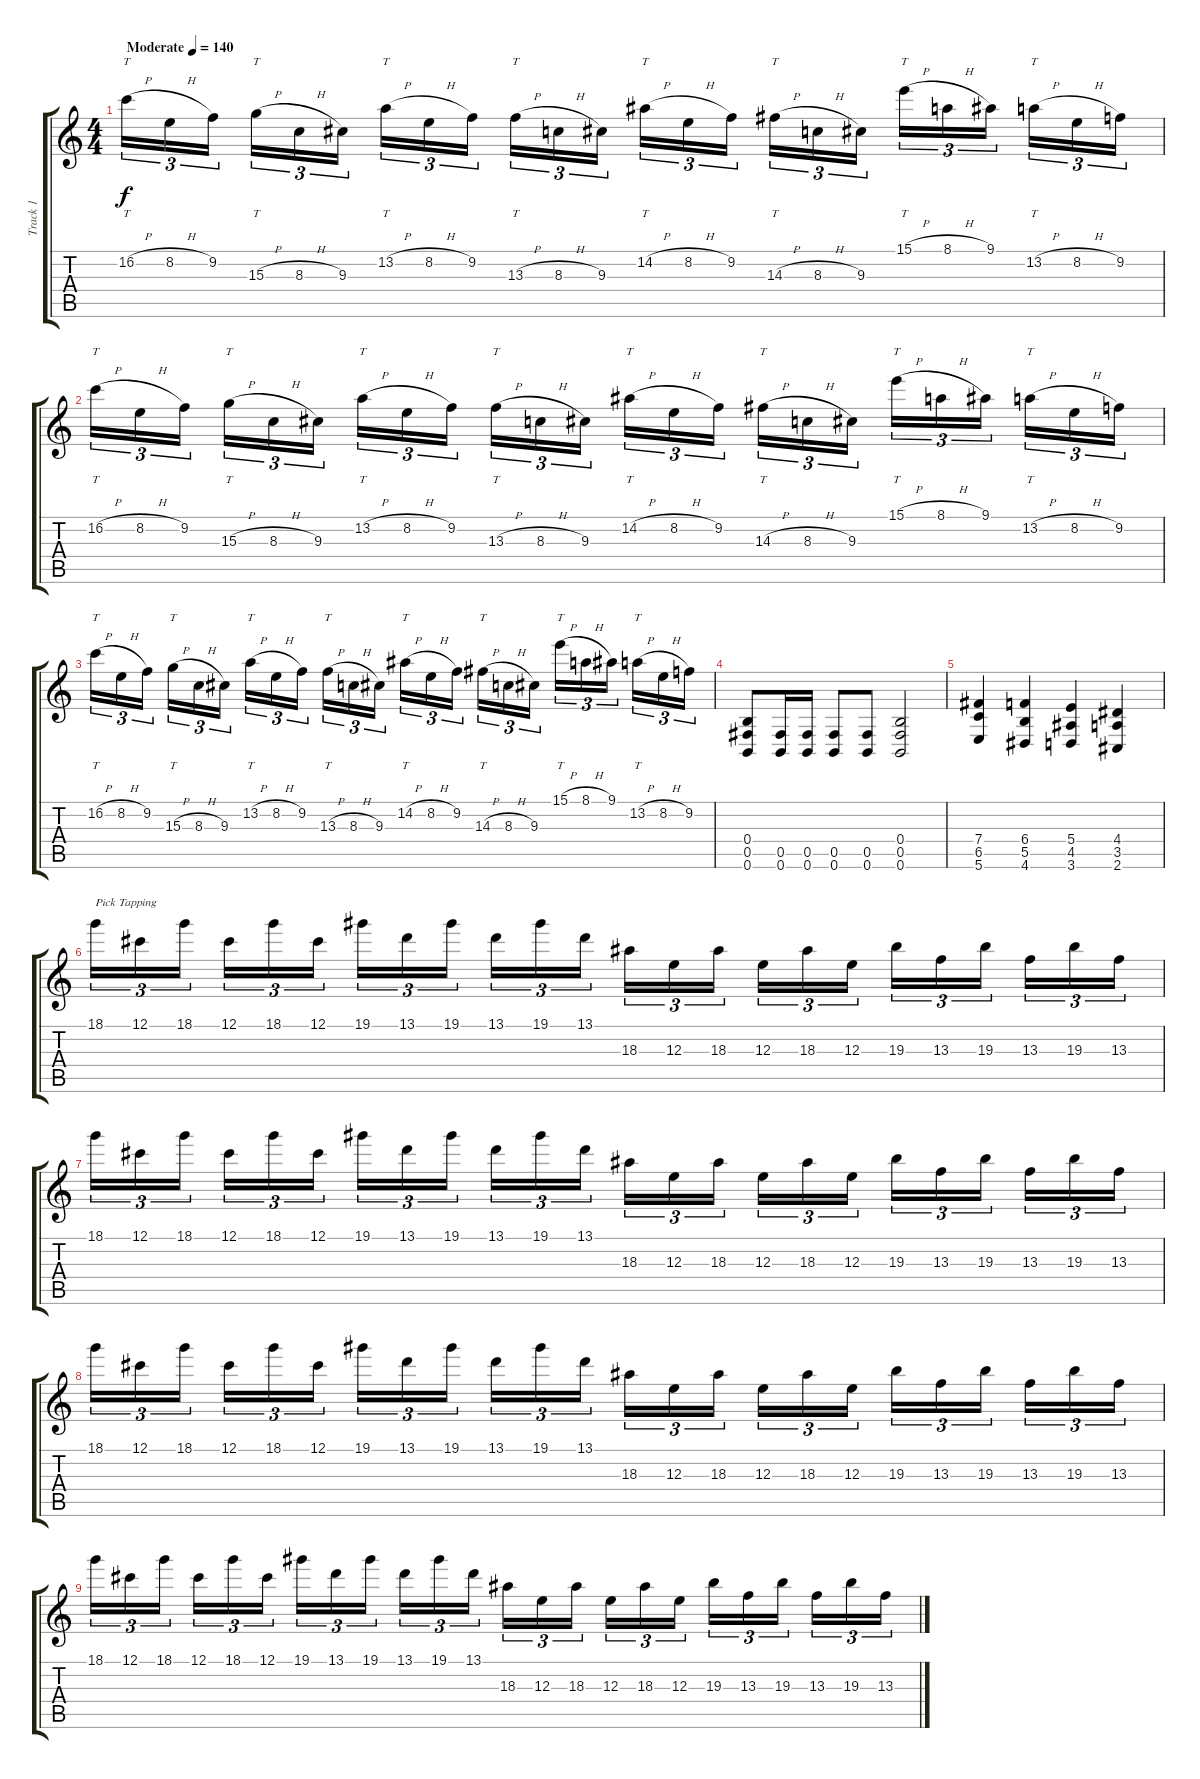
\track ("Track 1" "Track 1") {instrument distortionguitar}
\staff {score tabs}
\tuning (Db4 Ab3 E3 B2 Gb2 B1) {hide}
\ts (4 4)
\tempo (140 "Moderate")
\clef g2
\ks c
16.2{h}.16{tt tu (3 2) dy f instrument distortionguitar} 8.2{h}.16{tu (3 2)} 9.2.16{tu (3 2) beam splitsecondary} 15.3{h}.16{tt tu (3 2)} 8.3{h}.16{tu (3 2)} 9.3.16{tu (3 2)} 13.2{h}.16{tt tu (3 2)} 8.2{h}.16{tu (3 2)} 9.2.16{tu (3 2) beam splitsecondary} 13.3{h}.16{tt tu (3 2)} 8.3{h}.16{tu (3 2)} 9.3.16{tu (3 2)} 14.2{h}.16{tt tu (3 2)} 8.2{h}.16{tu (3 2)} 9.2.16{tu (3 2) beam splitsecondary} 14.3{h}.16{tt tu (3 2)} 8.3{h}.16{tu (3 2)} 9.3.16{tu (3 2)} 15.1{h}.16{tt tu (3 2)} 8.1{h}.16{tu (3 2)} 9.1.16{tu (3 2) beam splitsecondary} 13.2{h}.16{tt tu (3 2)} 8.2{h}.16{tu (3 2)} 9.2.16{tu (3 2)} |
16.2{h}.16{tt tu (3 2)} 8.2{h}.16{tu (3 2)} 9.2.16{tu (3 2) beam splitsecondary} 15.3{h}.16{tt tu (3 2)} 8.3{h}.16{tu (3 2)} 9.3.16{tu (3 2)} 13.2{h}.16{tt tu (3 2)} 8.2{h}.16{tu (3 2)} 9.2.16{tu (3 2) beam splitsecondary} 13.3{h}.16{tt tu (3 2)} 8.3{h}.16{tu (3 2)} 9.3.16{tu (3 2)} 14.2{h}.16{tt tu (3 2)} 8.2{h}.16{tu (3 2)} 9.2.16{tu (3 2) beam splitsecondary} 14.3{h}.16{tt tu (3 2)} 8.3{h}.16{tu (3 2)} 9.3.16{tu (3 2)} 15.1{h}.16{tt tu (3 2)} 8.1{h}.16{tu (3 2)} 9.1.16{tu (3 2) beam splitsecondary} 13.2{h}.16{tt tu (3 2)} 8.2{h}.16{tu (3 2)} 9.2.16{tu (3 2)} |
16.2{h}.16{tt tu (3 2)} 8.2{h}.16{tu (3 2)} 9.2.16{tu (3 2) beam splitsecondary} 15.3{h}.16{tt tu (3 2)} 8.3{h}.16{tu (3 2)} 9.3.16{tu (3 2)} 13.2{h}.16{tt tu (3 2)} 8.2{h}.16{tu (3 2)} 9.2.16{tu (3 2) beam splitsecondary} 13.3{h}.16{tt tu (3 2)} 8.3{h}.16{tu (3 2)} 9.3.16{tu (3 2)} 14.2{h}.16{tt tu (3 2)} 8.2{h}.16{tu (3 2)} 9.2.16{tu (3 2) beam splitsecondary} 14.3{h}.16{tt tu (3 2)} 8.3{h}.16{tu (3 2)} 9.3.16{tu (3 2)} 15.1{h}.16{tt tu (3 2)} 8.1{h}.16{tu (3 2)} 9.1.16{tu (3 2) beam splitsecondary} 13.2{h}.16{tt tu (3 2)} 8.2{h}.16{tu (3 2)} 9.2.16{tu (3 2)} |
(0.4 0.5 0.6).8 (0.5 0.6).16 (0.5 0.6).16 (0.5 0.6).8 (0.5 0.6).8 (0.4 0.5 0.6).2 |
(7.4 6.5 5.6).4 (6.4 5.5 4.6).4 (5.4 4.5 3.6).4 (4.4 3.5 2.6).4 |
18.1.16{tu (3 2) txt "Pick Tapping"} 12.1.16{tu (3 2)} 18.1.16{tu (3 2) beam splitsecondary} 12.1.16{tu (3 2)} 18.1.16{tu (3 2)} 12.1.16{tu (3 2)} 19.1.16{tu (3 2)} 13.1.16{tu (3 2)} 19.1.16{tu (3 2) beam splitsecondary} 13.1.16{tu (3 2)} 19.1.16{tu (3 2)} 13.1.16{tu (3 2)} 18.3.16{tu (3 2)} 12.3.16{tu (3 2)} 18.3.16{tu (3 2) beam splitsecondary} 12.3.16{tu (3 2)} 18.3.16{tu (3 2)} 12.3.16{tu (3 2)} 19.3.16{tu (3 2)} 13.3.16{tu (3 2)} 19.3.16{tu (3 2) beam splitsecondary} 13.3.16{tu (3 2)} 19.3.16{tu (3 2)} 13.3.16{tu (3 2)} |
18.1.16{tu (3 2)} 12.1.16{tu (3 2)} 18.1.16{tu (3 2) beam splitsecondary} 12.1.16{tu (3 2)} 18.1.16{tu (3 2)} 12.1.16{tu (3 2)} 19.1.16{tu (3 2)} 13.1.16{tu (3 2)} 19.1.16{tu (3 2) beam splitsecondary} 13.1.16{tu (3 2)} 19.1.16{tu (3 2)} 13.1.16{tu (3 2)} 18.3.16{tu (3 2)} 12.3.16{tu (3 2)} 18.3.16{tu (3 2) beam splitsecondary} 12.3.16{tu (3 2)} 18.3.16{tu (3 2)} 12.3.16{tu (3 2)} 19.3.16{tu (3 2)} 13.3.16{tu (3 2)} 19.3.16{tu (3 2) beam splitsecondary} 13.3.16{tu (3 2)} 19.3.16{tu (3 2)} 13.3.16{tu (3 2)} |
18.1.16{tu (3 2)} 12.1.16{tu (3 2)} 18.1.16{tu (3 2) beam splitsecondary} 12.1.16{tu (3 2)} 18.1.16{tu (3 2)} 12.1.16{tu (3 2)} 19.1.16{tu (3 2)} 13.1.16{tu (3 2)} 19.1.16{tu (3 2) beam splitsecondary} 13.1.16{tu (3 2)} 19.1.16{tu (3 2)} 13.1.16{tu (3 2)} 18.3.16{tu (3 2)} 12.3.16{tu (3 2)} 18.3.16{tu (3 2) beam splitsecondary} 12.3.16{tu (3 2)} 18.3.16{tu (3 2)} 12.3.16{tu (3 2)} 19.3.16{tu (3 2)} 13.3.16{tu (3 2)} 19.3.16{tu (3 2) beam splitsecondary} 13.3.16{tu (3 2)} 19.3.16{tu (3 2)} 13.3.16{tu (3 2)} |
18.1.16{tu (3 2)} 12.1.16{tu (3 2)} 18.1.16{tu (3 2) beam splitsecondary} 12.1.16{tu (3 2)} 18.1.16{tu (3 2)} 12.1.16{tu (3 2)} 19.1.16{tu (3 2)} 13.1.16{tu (3 2)} 19.1.16{tu (3 2) beam splitsecondary} 13.1.16{tu (3 2)} 19.1.16{tu (3 2)} 13.1.16{tu (3 2)} 18.3.16{tu (3 2)} 12.3.16{tu (3 2)} 18.3.16{tu (3 2) beam splitsecondary} 12.3.16{tu (3 2)} 18.3.16{tu (3 2)} 12.3.16{tu (3 2)} 19.3.16{tu (3 2)} 13.3.16{tu (3 2)} 19.3.16{tu (3 2) beam splitsecondary} 13.3.16{tu (3 2)} 19.3.16{tu (3 2)} 13.3.16{tu (3 2)}
